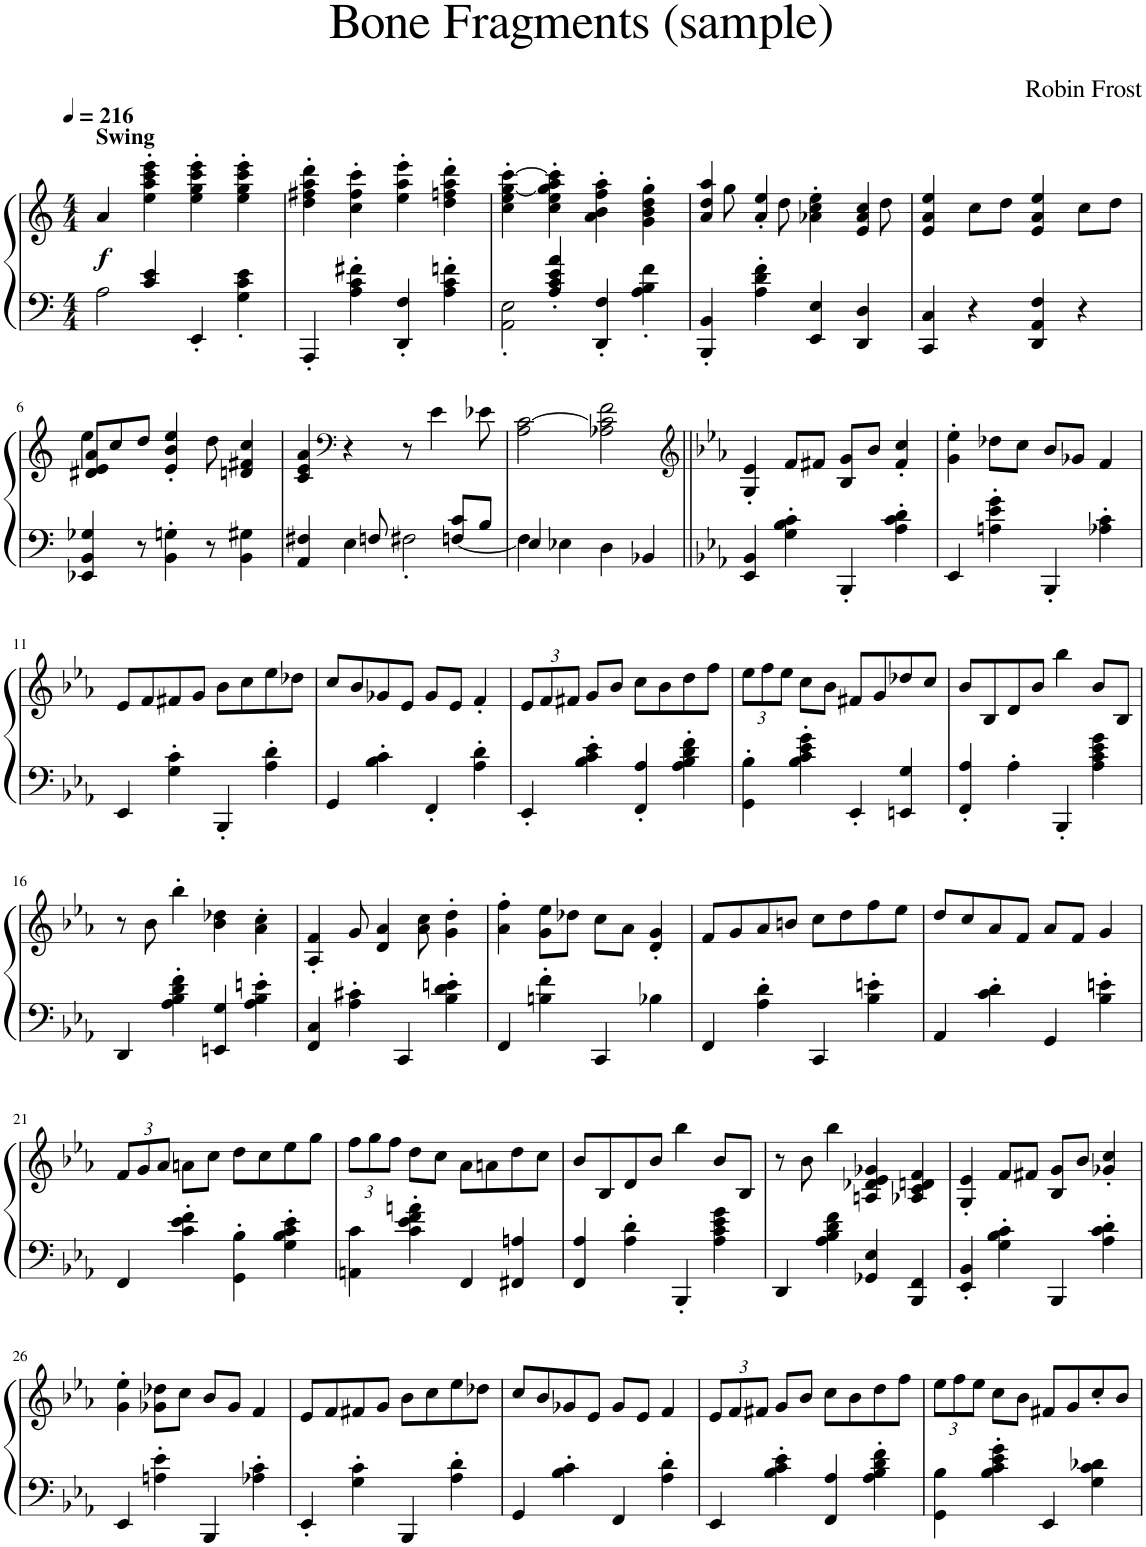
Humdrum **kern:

**kern	**kern	**dynam
*part1	*part1	*part1
*staff2	*staff1	*staff1/2
*I"Piano	*	*
*I'Pno.	*	*
*clefF4	*clefG2	*
*k[]	*k[]	*
*M4/4	*M4/4	*
*MM216	*MM216	*
=1	=1	=1
*^	*	*
!	!	!LO:TX:a:B:t=Swing	!
!	!	!	!LO:DY:b
4ryy	2A\	4a/	f
4c/ 4e/	.	4ee\' 4aa\' 4ccc\' 4eee\'	.
4EE'</	2ryy	4ee\' 4gg\' 4ccc\' 4eee\'	.
4G\'< 4c\'< 4e\'<	.	4ee\' 4gg\' 4ccc\' 4eee\'	.
*v	*v	*	*
=2	=2	=2
4AAA'/	4dd\' 4ff#X\' 4aa\' 4ddd\'	.
4A\' 4c\' 4f#X\'	4cc\' 4ff#\' 4ccc\'	.
4DD/' 4F/'	4ee\' 4aa\' 4eee\'	.
4A\' 4c\' 4fn\'	4dd\' 4ffn\' 4aa\' 4ddd\'	.
=3	=3	=3
*^	*	*
4ryy	2AA\' 2E\'	4cc\' 4ee\' [4gg\' [4ccc\'	.
4A/'< 4c/'< 4e/'< 4a/'<	.	4cc\' 4ee\' 4gg\]' 4aa\' 4ccc\]'	.
4DD/'< 4F/'<	2ryy	4a\' 4b\' 4ff\' 4aa\'	.
4A\'< 4B\'< 4f\'<	.	4g\' 4b\' 4dd\' 4gg\'	.
*v	*v	*	*
=4	=4	=4
*	*^	*
4BBB/' 4BB/'	4a/ 4dd/ 4aa/	8ryy	.
.	.	8gg\	.
4A\' 4d\' 4f\'	4a/'< 4ee/'<	8ryy	.
.	.	8dd\	.
4EE/ 4E/	4a-X\' 4cc\' 4ee\'	4.ryy	.
4DD/ 4D/	4e/ 4a-/ 4cc/	.	.
.	.	8dd\	.
*	*v	*v	*
=5	=5	=5
4CC/ 4C/	4e/ 4a/ 4ee/	.
4r	8cc\L	.
.	8dd\J	.
4DD/ 4AA/ 4F/	4e/ 4a/ 4ee/	.
4r	8cc\L	.
.	8dd\J	.
!!LO:LB:g=z
=6	=6	=6
*	*^	*
4EE-X/ 4BB/ 4G-X/	8d#X/ 8e/ 8a/L	4ee\	.
.	8cc/	.	.
8r	8dd/J	2.ryy	.
4BB\' 4Gn\'	4e/' 4b/' 4ee/'	.	.
8r	8dd\	.	.
4BB\ 4G#X\	4dn/ 4f#X/ 4cc/	.	.
*	*v	*v	*
=7	=7	=7
*^	*	*
*	*^	*	*
4AA/ 4F#X/	4ryy	2.ryy	4c/ 4e/ 4a/	.
*	*	*	*clefF4	*
8ryy	4E\	.	4r	.
8Fn/	.	.	.	.
8ryy	2F#X'\	.	8r	.
8ryy	.	.	4e\	.
8c/L	.	[<4Fn/	.	.
8B/J	.	.	8e-X\	.
*	*v	*v	*	*
=8	=8	=8	=8
4E/	4F\]	2A\ [2c\	.
4E-X\	2.ryy	.	.
4D\	.	2A-X\ 2c\] 2f\	.
4BB-X/	.	.	.
*v	*v	*	*
=9||	=9||	=9||
*	*clefG2	*
*k[b-e-a-]	*k[b-e-a-]	*
4EE-/ 4BB-/	4G/'< 4e-/'<	.
4G\' 4B-\' 4c\'	8f/L	.
.	8f#X/J	.
4BBB-'/	8B-/ 8g/L	.
.	8b-/J	.
4A-\' 4c\' 4d\'	4f#/'< 4cc/'<	.
=10	=10	=10
4EE-/	4g\'> 4ee-\'>	.
4An\' 4e-\' 4g\'	8dd-X\L	.
.	8cc\J	.
4BBB-'/	8b-/L	.
.	8g-X/J	.
4A-X\' 4c\'	4f/	.
!!LO:LB:g=z
=11	=11	=11
4EE-/	8e-/L	.
.	8f/	.
4G\' 4c\'	8f#X/	.
.	8g/J	.
4BBB-'/	8b-\L	.
.	8cc\	.
4A-\' 4d\'	8ee-\	.
.	8dd-X\J	.
=12	=12	=12
4GG/	8cc/L	.
.	8b-/	.
4B-\' 4c\'	8g-X/	.
.	8e-/J	.
4FF'/	8g-/L	.
.	8e-/J	.
4A-\' 4d\'	4f'/	.
=13	=13	=13
*	*Xbrackettup	*
4EE-'/	12e-/L	.
.	12f/	.
.	12f#X/J	.
4B-\' 4c\' 4e-\'	8g/L	.
.	8b-/J	.
4FF/' 4A-/'	8cc\L	.
.	8b-\	.
4A-\' 4B-\' 4d\' 4f\'	8dd\	.
.	8ff\J	.
=14	=14	=14
4GG\' 4B-\'	12ee-\L	.
.	12ff\	.
.	12ee-\J	.
4B-\' 4c\' 4e-\' 4g\'	8cc\L	.
.	8b-\J	.
4EE-'/	8f#X/L	.
.	8g/	.
4EEn/ 4G/	8dd-X/	.
.	8cc/J	.
=15	=15	=15
4FF/' 4A-/'	8b-/L	.
.	8B-/	.
4A-'\	8d/	.
.	8b-/J	.
4BBB-'/	4bb-\	.
4A-\ 4c\ 4e-\ 4g\	8b-/L	.
.	8B-/J	.
!!LO:LB:g=z
=16	=16	=16
4DD/	8r	.
.	8b-\	.
4A-\' 4B-\' 4d\' 4f\'	4bb-'\	.
4EEn/ 4G/	4b-\ 4dd-X\	.
4A-\' 4B-\' 4en\'	4a-\' 4cc\'	.
=17	=17	=17
4FF/ 4C/	4A-/' 4f/'	.
4A-\' 4c#X\'	8g/	.
.	4d/ 4a-/	.
4CC/	.	.
.	8a-\ 8cc\	.
4B-\' 4d\' 4en\'	4g\' 4dd\'	.
=18	=18	=18
4FF/	4a-\' 4ff\'	.
4Bn\' 4f\'	8g\ 8ee-\L	.
.	8dd-X\J	.
4CC/	8cc\L	.
.	8a-\J	.
4B-X\	4d/' 4g/'	.
=19	=19	=19
4FF/	8f/L	.
.	8g/	.
4A-\' 4d\'	8a-/	.
.	8bn/J	.
4CC/	8cc\L	.
.	8dd\	.
4B-\' 4en\'	8ff\	.
.	8ee-\J	.
=20	=20	=20
4AA-/	8dd/L	.
.	8cc/	.
4c\' 4d\'	8a-/	.
.	8f/J	.
4GG/	8a-/L	.
.	8f/J	.
4B-\' 4en\'	4g/	.
!!LO:LB:g=z
=21	=21	=21
4FF/	12f/L	.
.	12g/	.
.	12a-/J	.
4c\' 4e-\' 4f\'	8an\L	.
.	8cc\J	.
4GG\' 4B-\'	8dd\L	.
.	8cc\	.
4G\' 4B-\' 4c\' 4e-\'	8ee-\	.
.	8gg\J	.
=22	=22	=22
4AAn\ 4c\	12ff\L	.
.	12gg\	.
.	12ff\J	.
4c\' 4e-\' 4f\' 4an\'	8dd\L	.
.	8cc\J	.
4FF/	8a-\L	.
.	8an\	.
4FF#X/ 4An/	8dd\	.
.	8cc\J	.
=23	=23	=23
4FF/ 4A-/	8b-/L	.
.	8B-/	.
4A-\' 4d\'	8d/	.
.	8b-/J	.
4BBB-'/	4bb-\	.
4A-\ 4c\ 4e-\ 4g\	8b-/L	.
.	8B-/J	.
=24	=24	=24
4DD/	8r	.
.	8b-\	.
4A-\ 4B-\ 4d\ 4f\	4bb-\	.
4GG-X/ 4E-/	4An/ 4d-X/ 4e-/ 4g-X/	.
4BBB-/ 4FF/	4A-X/ 4c/ 4dn/ 4f/	.
=25	=25	=25
4EE-/' 4BB-/'	4G/' 4e-/'	.
4G\' 4B-\' 4c\'	8f/L	.
.	8f#X/J	.
4BBB-/	8B-/ 8g/L	.
.	8b-/J	.
4A-\' 4c\' 4d\'	4g-X/' 4cc/'	.
!!LO:LB:g=z
=26	=26	=26
4EE-/	4g\' 4ee-\'	.
4An\' 4e-\'	8g-X\ 8dd-X\L	.
.	8cc\J	.
4BBB-/	8b-/L	.
.	8g-/J	.
4A-X\' 4c\'	4f/	.
=27	=27	=27
4EE-'/	8e-/L	.
.	8f/	.
4G\' 4c\'	8f#X/	.
.	8g/J	.
4BBB-/	8b-\L	.
.	8cc\	.
4A-\' 4d\'	8ee-\	.
.	8dd-X\J	.
=28	=28	=28
4GG/	8cc/L	.
.	8b-/	.
4B-\' 4c\'	8g-X/	.
.	8e-/J	.
4FF/	8g-/L	.
.	8e-/J	.
4A-\' 4d\'	4f/	.
=29	=29	=29
4EE-/	12e-/L	.
.	12f/	.
.	12f#X/J	.
4B-\' 4c\' 4e-\'	8g/L	.
.	8b-/J	.
4FF/ 4A-/	8cc\L	.
.	8b-\	.
4A-\' 4B-\' 4d\' 4f\'	8dd\	.
.	8ff\J	.
=30	=30	=30
4GG\ 4B-\	12ee-\L	.
.	12ff\	.
.	12ee-\J	.
4B-\' 4c\' 4e-\' 4g\'	8cc\L	.
.	8b-\J	.
4EE-/	8f#X/L	.
.	8g/	.
4G\ 4c\ 4d-X\	8cc'/	.
.	8b-/J	.
=	=	=
*-	*-	*-
